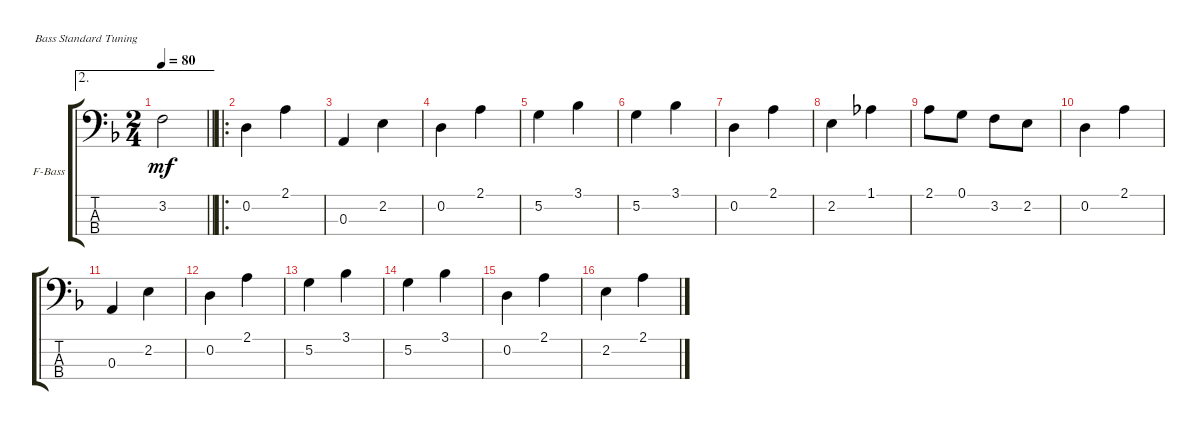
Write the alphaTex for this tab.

\defaultSystemsLayout 4
\bracketExtendMode groupsimilarinstruments
\firstSystemTrackNameOrientation horizontal
\otherSystemsTrackNameOrientation horizontal
\track ("Fretless Bass" "F-Bass") {instrument fretlessbass}
\staff {score tabs}
\tuning (G2 D2 A1 E1)
\ae 2
\ts (2 4)
\tempo 80
\clef f4
\barLineRight lightlight
\ks f
3.2.2{dy mf} |
\ro
0.2.4 2.1.4 |
0.3.4 2.2.4 |
0.2.4 2.1.4 |
\scale
0.250951 5.2.4 3.1.4 |
\scale
0.226718 5.2.4 3.1.4 |
\scale
0.237835 0.2.4 2.1.4 |
2.2.4 1.1.4 |
2.1.8 0.1.8 3.2.8 2.2.8 |
0.2.4 2.1.4 |
0.3.4 2.2.4 |
0.2.4 2.1.4 |
5.2.4 3.1.4 |
5.2.4 3.1.4 |
0.2.4 2.1.4 |
2.2.4 2.1.4
